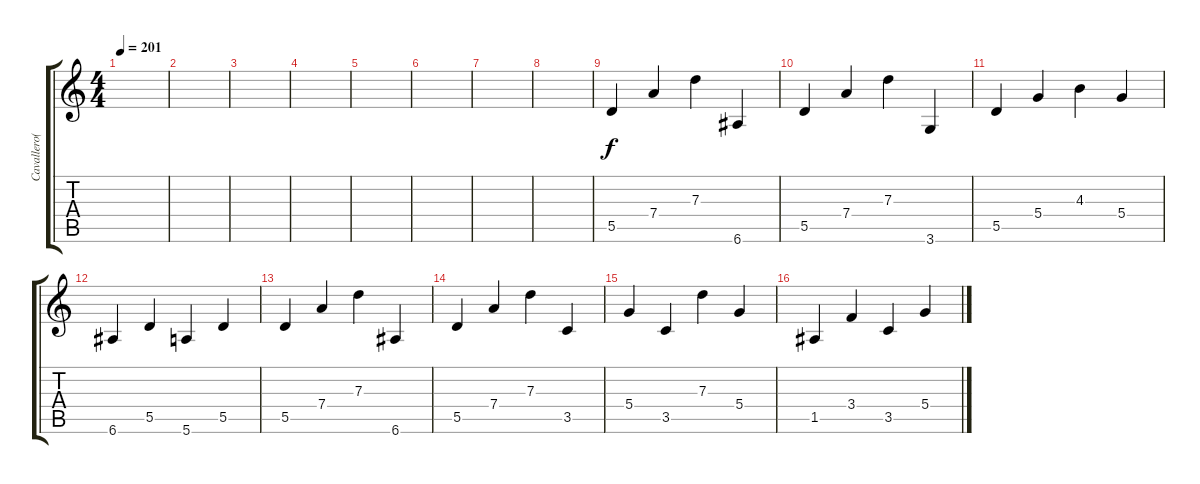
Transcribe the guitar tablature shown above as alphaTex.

\track ("Cavallero(Limpia)" "Cavallero(") {instrument acousticguitarnylon}
\staff {score tabs}
\tuning (E4 B3 G3 D3 A2 E2) {hide}
\ts (4 4)
\tempo 201
\clef g2
\ks c
|
|
|
|
|
|
|
|
5.5.4 7.4.4 7.3.4 6.6.4 |
5.5.4 7.4.4 7.3.4 3.6.4 |
5.5.4 5.4.4 4.3.4 5.4.4 |
6.6.4 5.5.4 5.6.4 5.5.4 |
5.5.4 7.4.4 7.3.4 6.6.4 |
5.5.4 7.4.4 7.3.4 3.5.4 |
5.4.4 3.5.4 7.3.4 5.4.4 |
1.5.4 3.4.4 3.5.4 5.4.4
